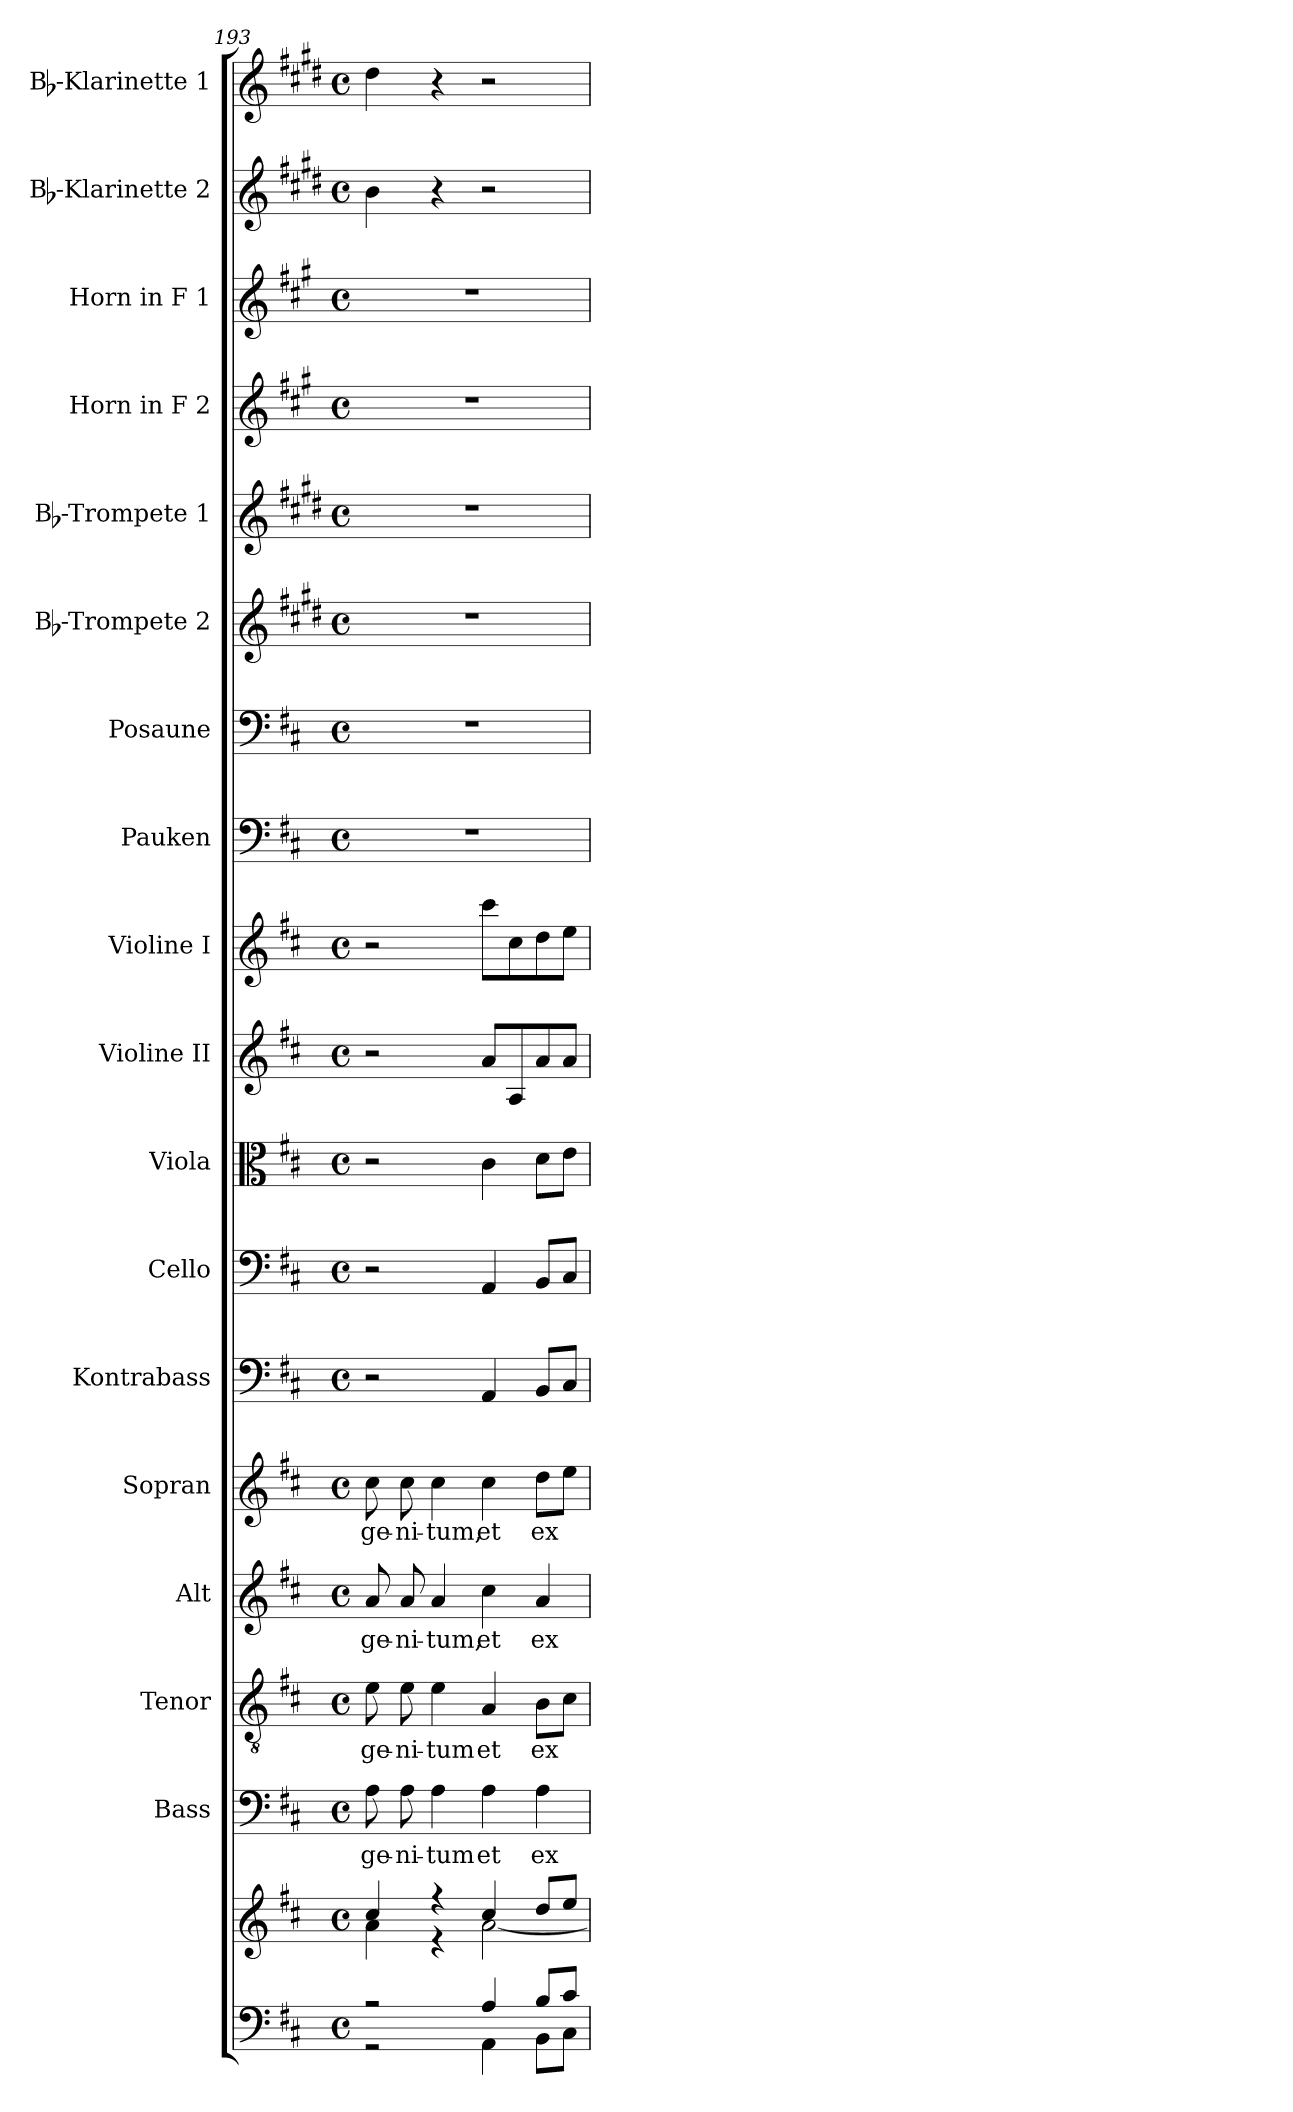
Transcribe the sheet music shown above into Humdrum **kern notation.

**kern	**kern	**kern	**text	**kern	**text	**kern	**text	**kern	**text	**kern	**kern	**kern	**kern	**kern	**kern	**kern	**kern	**kern	**kern	**kern	**kern	**kern
*part18	*part18	*part17	*part17	*part16	*part16	*part15	*part15	*part14	*part14	*part13	*part12	*part11	*part10	*part9	*part8	*part7	*part6	*part5	*part4	*part3	*part2	*part1
*staff19	*staff18	*staff17	*staff17	*staff16	*staff16	*staff15	*staff15	*staff14	*staff14	*staff13	*staff12	*staff11	*staff10	*staff9	*staff8	*staff7	*staff6	*staff5	*staff4	*staff3	*staff2	*staff1
*	*	*I"Bass	*	*I"Tenor	*	*I"Alt	*	*I"Sopran	*	*I"Kontrabass	*I"Cello	*I"Viola	*I"Violine II	*I"Violine I	*I"Pauken	*I"Posaune	*I"Bb-Trompete 2	*I"Bb-Trompete 1	*I"Horn in F 2	*I"Horn in F 1	*I"Bb-Klarinette 2	*I"Bb-Klarinette 1
*	*	*I'B.	*	*I'T.	*	*I'A.	*	*I'S.	*	*I'Kb.	*	*I'Vla.	*I'Vl. II	*I'Vl. I	*I'Pk.	*I'Pos.	*I'Bb Trp. 2	*I'Bb Trp. 1	*	*	*I'Bb Kl. 2	*I'Bb Kl. 1
*clefF4	*clefG2	*clefF4	*	*clefGv2	*	*clefG2	*	*clefG2	*	*clefF4	*clefF4	*clefC3	*clefG2	*clefG2	*clefF4	*clefF4	*clefG2	*clefG2	*clefG2	*clefG2	*clefG2	*clefG2
*	*	*	*	*	*	*	*	*	*	*ITrd7c12	*	*	*	*	*	*	*ITrd1c2	*ITrd1c2	*ITrd4c7	*ITrd4c7	*ITrd1c2	*ITrd1c2
*k[f#c#]	*k[f#c#]	*k[f#c#]	*	*k[f#c#]	*	*k[f#c#]	*	*k[f#c#]	*	*k[f#c#]	*k[f#c#]	*k[f#c#]	*k[f#c#]	*k[f#c#]	*k[f#c#]	*k[f#c#]	*k[f#c#]	*k[f#c#]	*k[f#c#]	*k[f#c#]	*k[f#c#]	*k[f#c#]
*D:	*D:	*D:	*	*D:	*	*D:	*	*D:	*	*D:	*D:	*D:	*D:	*D:	*D:	*D:	*D:	*D:	*D:	*D:	*D:	*D:
*M4/4	*M4/4	*M4/4	*	*M4/4	*	*M4/4	*	*M4/4	*	*M4/4	*M4/4	*M4/4	*M4/4	*M4/4	*M4/4	*M4/4	*M4/4	*M4/4	*M4/4	*M4/4	*M4/4	*M4/4
*met(c)	*met(c)	*met(c)	*	*met(c)	*	*met(c)	*	*met(c)	*	*met(c)	*met(c)	*met(c)	*met(c)	*met(c)	*met(c)	*met(c)	*met(c)	*met(c)	*met(c)	*met(c)	*met(c)	*met(c)
=193	=193	=193	=193	=193	=193	=193	=193	=193	=193	=193	=193	=193	=193	=193	=193	=193	=193	=193	=193	=193	=193	=193
*^	*^	*	*	*	*	*	*	*	*	*	*	*	*	*	*	*	*	*	*	*	*	*
!	!	!	!	!	!LO:LY:b	!	!LO:LY:b	!	!LO:LY:b	!	!LO:LY:b	!	!	!	!	!	!	!	!	!	!	!	!	!
2r	2r	4cc#/	4a\	8A\	-ge-	8e\	-ge-	8a/	-ge-	8cc#\	-ge-	2r	2r	2r	2r	2r	1r	1r	1r	1r	1r	1r	4a\	4cc#\
!	!	!	!	!	!LO:LY:b	!	!LO:LY:b	!	!LO:LY:b	!	!LO:LY:b	!	!	!	!	!	!	!	!	!	!	!	!	!
.	.	.	.	8A\	-ni-	8e\	-ni-	8a/	-ni-	8cc#\	-ni-	.	.	.	.	.	.	.	.	.	.	.	.	.
!	!	!	!	!	!LO:LY:b	!	!LO:LY:b	!	!LO:LY:b	!	!LO:LY:b	!	!	!	!	!	!	!	!	!	!	!	!	!
.	.	4r	4r	4A\	-tum	4e\	-tum	4a/	-tum,	4cc#\	-tum,	.	.	.	.	.	.	.	.	.	.	.	4r	4r
!	!	!	!	!	!LO:LY:b	!	!LO:LY:b	!	!LO:LY:b	!	!LO:LY:b	!	!	!	!	!	!	!	!	!	!	!	!	!
4A/	4AA\	4cc#/	[<2a\	4A\	et	4A/	et	4cc#\	et	4cc#\	et	4AAA/	4AA/	4c#\	8a/L	8ccc#\L	.	.	.	.	.	.	2r	2r
.	.	.	.	.	.	.	.	.	.	.	.	.	.	.	8A/	8cc#\	.	.	.	.	.	.	.	.
!	!	!	!	!	!LO:LY:b	!	!LO:LY:b	!	!LO:LY:b	!	!LO:LY:b	!	!	!	!	!	!	!	!	!	!	!	!	!
8B/L	8BB\L	8dd/L	.	4A\	ex	8B\L	ex	4a/	ex	8dd\L	ex	8BBB/L	8BB/L	8d\L	8a/	8dd\	.	.	.	.	.	.	.	.
8c#/J	8C#\J	8ee/J	.	.	.	8c#\J	.	.	.	8ee\J	.	8CC#/J	8C#/J	8e\J	8a/J	8ee\J	.	.	.	.	.	.	.	.
*v	*v	*	*	*	*	*	*	*	*	*	*	*	*	*	*	*	*	*	*	*	*	*	*	*
*	*v	*v	*	*	*	*	*	*	*	*	*	*	*	*	*	*	*	*	*	*	*	*	*
=	=	=	=	=	=	=	=	=	=	=	=	=	=	=	=	=	=	=	=	=	=	=
*-	*-	*-	*-	*-	*-	*-	*-	*-	*-	*-	*-	*-	*-	*-	*-	*-	*-	*-	*-	*-	*-	*-
